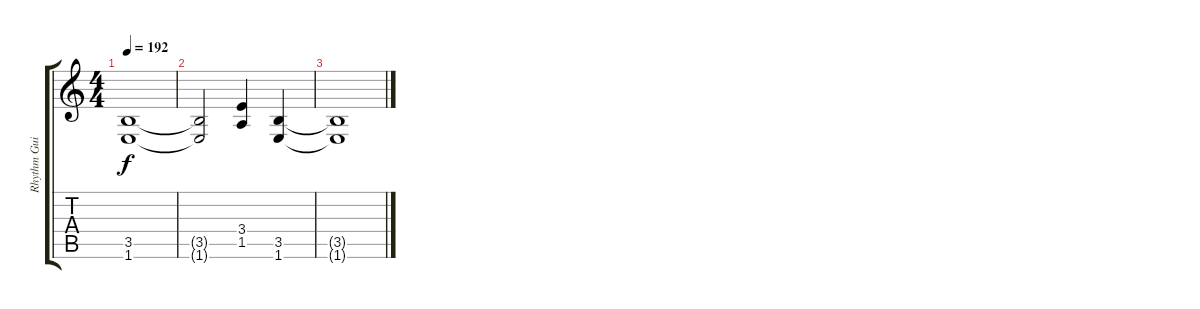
\track ("Rhythm Guitar" "Rhythm Gui") {instrument overdrivenguitar}
\staff {score tabs}
\tuning (Eb4 Bb3 Gb3 Db3 Ab2 Eb2) {hide}
\ts (4 4)
\tempo 192
\clef g2
\ks c
(3.5 1.6).1{dy f} |
(3.5{t} 1.6{t}).2 (3.4 1.5).4 (3.5 1.6).4 |
(3.5{t} 1.6{t}).1
